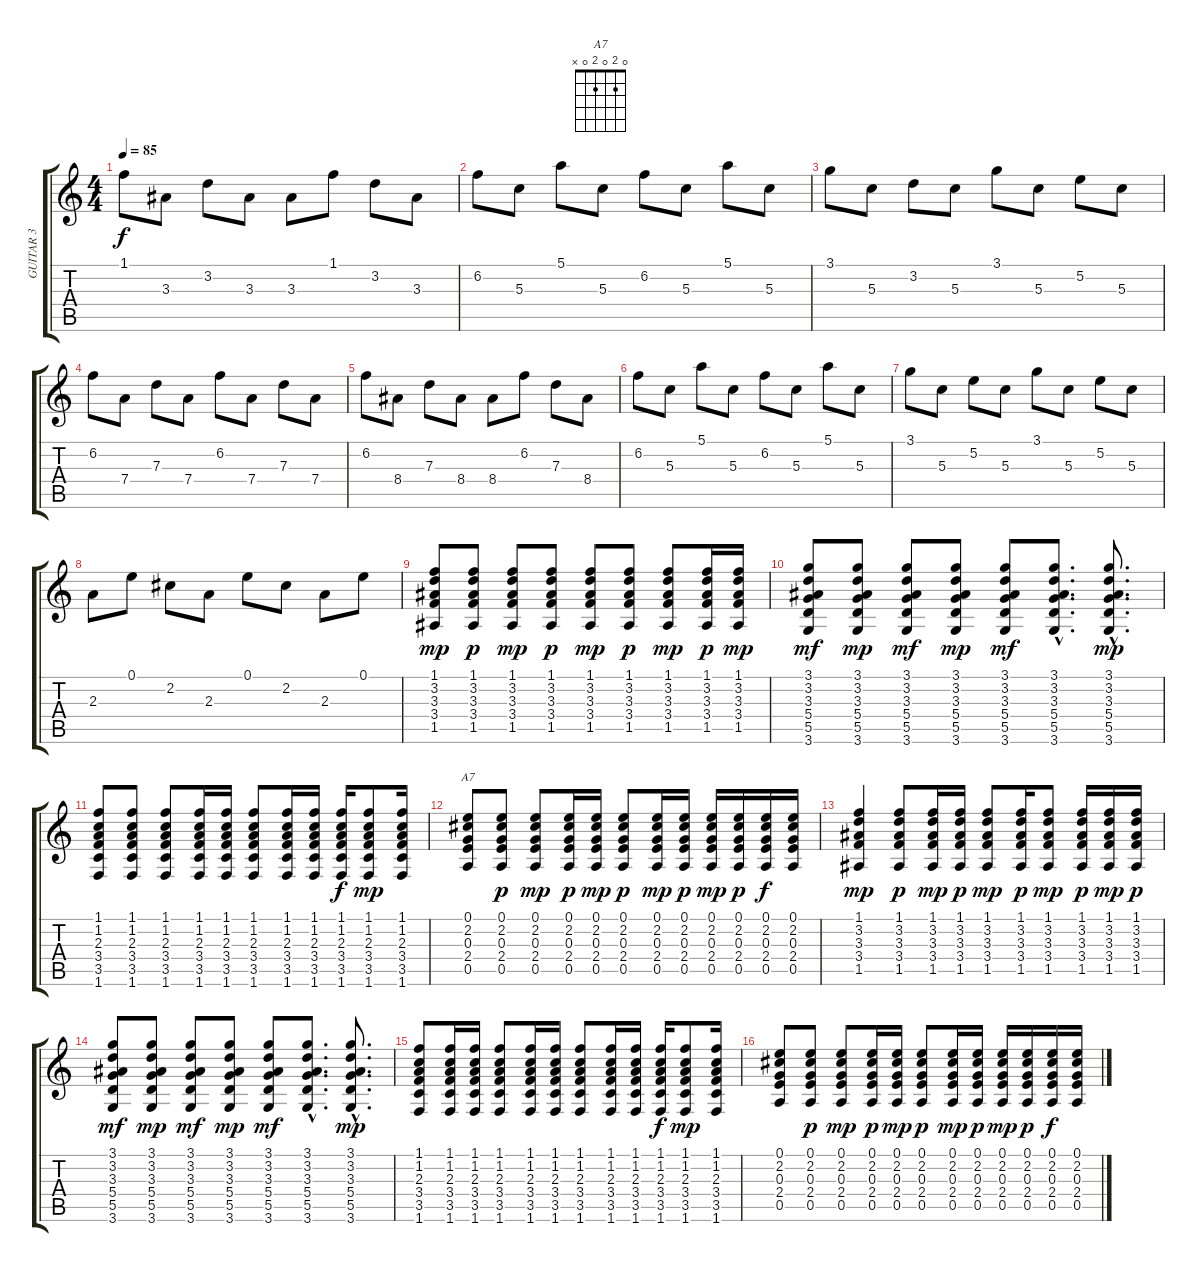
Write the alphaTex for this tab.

\track ("GUITAR 3" "GUITAR 3") {instrument electricguitarclean}
\staff {score tabs}
\tuning (E4 B3 G3 D3 A2 E2) {hide}
\chord ("A7" 0 2 0 2 0 x)
\ts (4 4)
\tempo 85
\clef g2
\ks c
1.1.8{dy f} 3.3.8 3.2.8 3.3.8 3.3.8 1.1.8 3.2.8 3.3.8 |
6.2.8 5.3.8 5.1.8 5.3.8 6.2.8 5.3.8 5.1.8 5.3.8 |
3.1.8 5.3.8 3.2.8 5.3.8 3.1.8 5.3.8 5.2.8 5.3.8 |
6.2.8 7.4.8 7.3.8 7.4.8 6.2.8 7.4.8 7.3.8 7.4.8 |
6.2.8 8.4.8 7.3.8 8.4.8 8.4.8 6.2.8 7.3.8 8.4.8 |
6.2.8 5.3.8 5.1.8 5.3.8 6.2.8 5.3.8 5.1.8 5.3.8 |
3.1.8 5.3.8 5.2.8 5.3.8 3.1.8 5.3.8 5.2.8 5.3.8 |
2.3.8 0.1.8 2.2.8 2.3.8 0.1.8 2.2.8 2.3.8 0.1.8 |
(1.1 3.2 3.3 3.4 1.5).8{dy mp} (1.1 3.2 3.3 3.4 1.5).8{dy p} (1.1 3.2 3.3 3.4 1.5).8{dy mp} (1.1 3.2 3.3 3.4 1.5).8{dy p} (1.1 3.2 3.3 3.4 1.5).8{dy mp} (1.1 3.2 3.3 3.4 1.5).8{dy p} (1.1 3.2 3.3 3.4 1.5).8{dy mp} (1.1 3.2 3.3 3.4 1.5).16{dy p} (1.1 3.2 3.3 3.4 1.5).16{dy mp} |
(3.1 3.2 3.3 5.4 5.5 3.6).8{dy mf} (3.1 3.2 3.3 5.4 5.5 3.6).8{dy mp} (3.1 3.2 3.3 5.4 5.5 3.6).8{dy mf} (3.1 3.2 3.3 5.4 5.5 3.6).8{dy mp} (3.1 3.2 3.3 5.4 5.5 3.6).8{dy mf} (3.1{hac} 3.2{hac} 3.3{hac} 5.4{hac} 5.5{hac} 3.6{hac}).8{d} (3.1{hac} 3.2{hac} 3.3{hac} 5.4{hac} 5.5{hac} 3.6{hac}).8{d dy mp} |
(1.1 1.2 2.3 3.4 3.5 1.6).8 (1.1 1.2 2.3 3.4 3.5 1.6).8 (1.1 1.2 2.3 3.4 3.5 1.6).8 (1.1 1.2 2.3 3.4 3.5 1.6).16 (1.1 1.2 2.3 3.4 3.5 1.6).16 (1.1 1.2 2.3 3.4 3.5 1.6).8 (1.1 1.2 2.3 3.4 3.5 1.6).16 (1.1 1.2 2.3 3.4 3.5 1.6).16 (1.1 1.2 2.3 3.4 3.5 1.6).16{dy f} (1.1 1.2 2.3 3.4 3.5 1.6).8{dy mp} (1.1 1.2 2.3 3.4 3.5 1.6).16 |
(0.1 2.2 0.3 2.4 0.5).8{ch "A7"} (0.1 2.2 0.3 2.4 0.5).8{dy p} (0.1 2.2 0.3 2.4 0.5).8{dy mp} (0.1 2.2 0.3 2.4 0.5).16{dy p} (0.1 2.2 0.3 2.4 0.5).16{dy mp} (0.1 2.2 0.3 2.4 0.5).8{dy p} (0.1 2.2 0.3 2.4 0.5).16{dy mp} (0.1 2.2 0.3 2.4 0.5).16{dy p} (0.1 2.2 0.3 2.4 0.5).16{dy mp} (0.1 2.2 0.3 2.4 0.5).16{dy p} (0.1 2.2 0.3 2.4 0.5).16{dy f} (0.1 2.2 0.3 2.4 0.5).16 |
(1.1 3.2 3.3 3.4 1.5).4{dy mp} (1.1 3.2 3.3 3.4 1.5).8{dy p} (1.1 3.2 3.3 3.4 1.5).16{dy mp} (1.1 3.2 3.3 3.4 1.5).16{dy p} (1.1 3.2 3.3 3.4 1.5).8{dy mp} (1.1 3.2 3.3 3.4 1.5).16{dy p} (1.1 3.2 3.3 3.4 1.5).8{dy mp} (1.1 3.2 3.3 3.4 1.5).16{dy p} (1.1 3.2 3.3 3.4 1.5).16{dy mp} (1.1 3.2 3.3 3.4 1.5).16{dy p} |
(3.1 3.2 3.3 5.4 5.5 3.6).8{dy mf} (3.1 3.2 3.3 5.4 5.5 3.6).8{dy mp} (3.1 3.2 3.3 5.4 5.5 3.6).8{dy mf} (3.1 3.2 3.3 5.4 5.5 3.6).8{dy mp} (3.1 3.2 3.3 5.4 5.5 3.6).8{dy mf} (3.1{hac} 3.2{hac} 3.3{hac} 5.4{hac} 5.5{hac} 3.6{hac}).8{d} (3.1{hac} 3.2{hac} 3.3{hac} 5.4{hac} 5.5{hac} 3.6{hac}).8{d dy mp} |
(1.1 1.2 2.3 3.4 3.5 1.6).8 (1.1 1.2 2.3 3.4 3.5 1.6).16 (1.1 1.2 2.3 3.4 3.5 1.6).16 (1.1 1.2 2.3 3.4 3.5 1.6).8 (1.1 1.2 2.3 3.4 3.5 1.6).16 (1.1 1.2 2.3 3.4 3.5 1.6).16 (1.1 1.2 2.3 3.4 3.5 1.6).8 (1.1 1.2 2.3 3.4 3.5 1.6).16 (1.1 1.2 2.3 3.4 3.5 1.6).16 (1.1 1.2 2.3 3.4 3.5 1.6).16{dy f} (1.1 1.2 2.3 3.4 3.5 1.6).8{dy mp} (1.1 1.2 2.3 3.4 3.5 1.6).16 |
(0.1 2.2 0.3 2.4 0.5).8 (0.1 2.2 0.3 2.4 0.5).8{dy p} (0.1 2.2 0.3 2.4 0.5).8{dy mp} (0.1 2.2 0.3 2.4 0.5).16{dy p} (0.1 2.2 0.3 2.4 0.5).16{dy mp} (0.1 2.2 0.3 2.4 0.5).8{dy p} (0.1 2.2 0.3 2.4 0.5).16{dy mp} (0.1 2.2 0.3 2.4 0.5).16{dy p} (0.1 2.2 0.3 2.4 0.5).16{dy mp} (0.1 2.2 0.3 2.4 0.5).16{dy p} (0.1 2.2 0.3 2.4 0.5).16{dy f} (0.1 2.2 0.3 2.4 0.5).16
